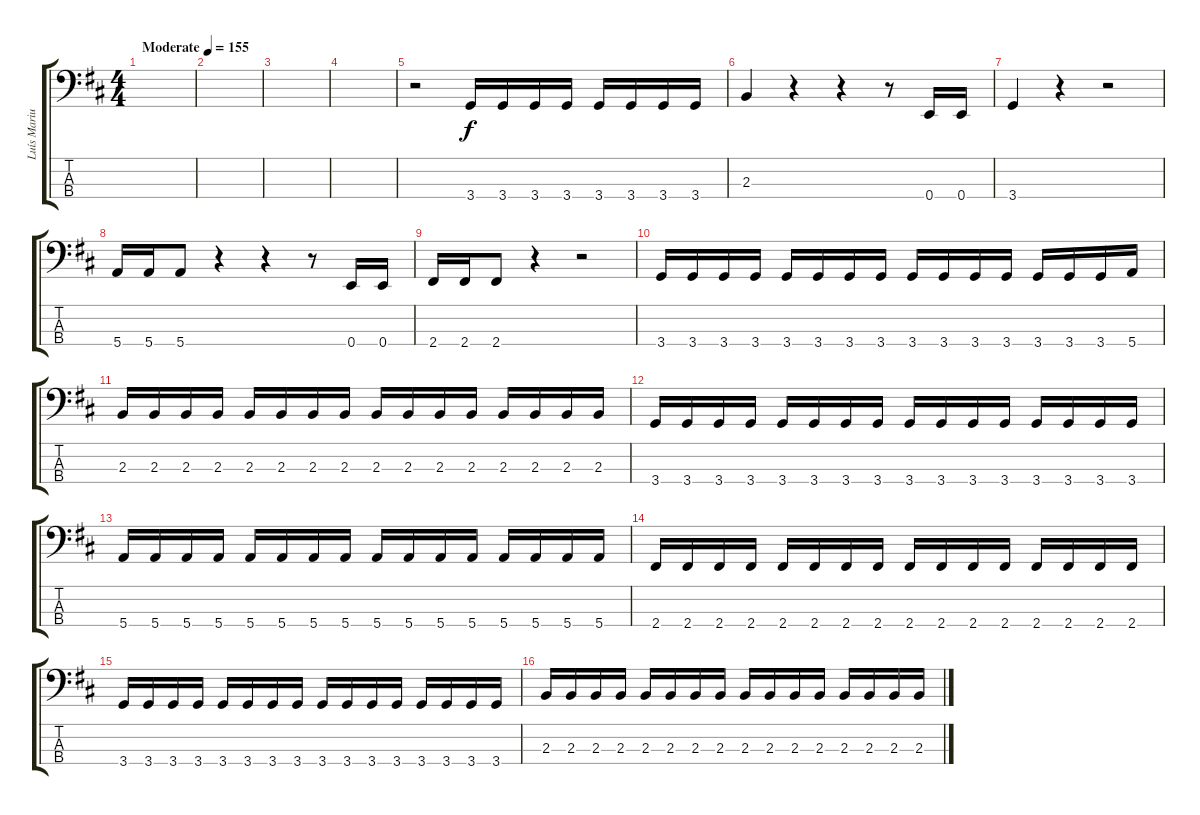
\track ("Luís Mariutti" "Luís Mariu") {instrument electricbassfinger}
\staff {score tabs}
\tuning (G2 D2 A1 E1) {hide}
\ts (4 4)
\tempo (155 "Moderate")
\clef f4
\ks d
|
|
|
|
r.2 3.4.16 3.4.16 3.4.16 3.4.16 3.4.16 3.4.16 3.4.16 3.4.16 |
2.3.4 r.4 r.4 r.8 0.4.16 0.4.16 |
3.4.4 r.4 r.2 |
5.4.16 5.4.16 5.4.8 r.4 r.4 r.8 0.4.16 0.4.16 |
2.4.16 2.4.16 2.4.8 r.4 r.2 |
3.4.16 3.4.16 3.4.16 3.4.16 3.4.16 3.4.16 3.4.16 3.4.16 3.4.16 3.4.16 3.4.16 3.4.16 3.4.16 3.4.16 3.4.16 5.4.16 |
2.3.16 2.3.16 2.3.16 2.3.16 2.3.16 2.3.16 2.3.16 2.3.16 2.3.16 2.3.16 2.3.16 2.3.16 2.3.16 2.3.16 2.3.16 2.3.16 |
3.4.16 3.4.16 3.4.16 3.4.16 3.4.16 3.4.16 3.4.16 3.4.16 3.4.16 3.4.16 3.4.16 3.4.16 3.4.16 3.4.16 3.4.16 3.4.16 |
5.4.16 5.4.16 5.4.16 5.4.16 5.4.16 5.4.16 5.4.16 5.4.16 5.4.16 5.4.16 5.4.16 5.4.16 5.4.16 5.4.16 5.4.16 5.4.16 |
2.4.16 2.4.16 2.4.16 2.4.16 2.4.16 2.4.16 2.4.16 2.4.16 2.4.16 2.4.16 2.4.16 2.4.16 2.4.16 2.4.16 2.4.16 2.4.16 |
3.4.16 3.4.16 3.4.16 3.4.16 3.4.16 3.4.16 3.4.16 3.4.16 3.4.16 3.4.16 3.4.16 3.4.16 3.4.16 3.4.16 3.4.16 3.4.16 |
2.3.16 2.3.16 2.3.16 2.3.16 2.3.16 2.3.16 2.3.16 2.3.16 2.3.16 2.3.16 2.3.16 2.3.16 2.3.16 2.3.16 2.3.16 2.3.16
